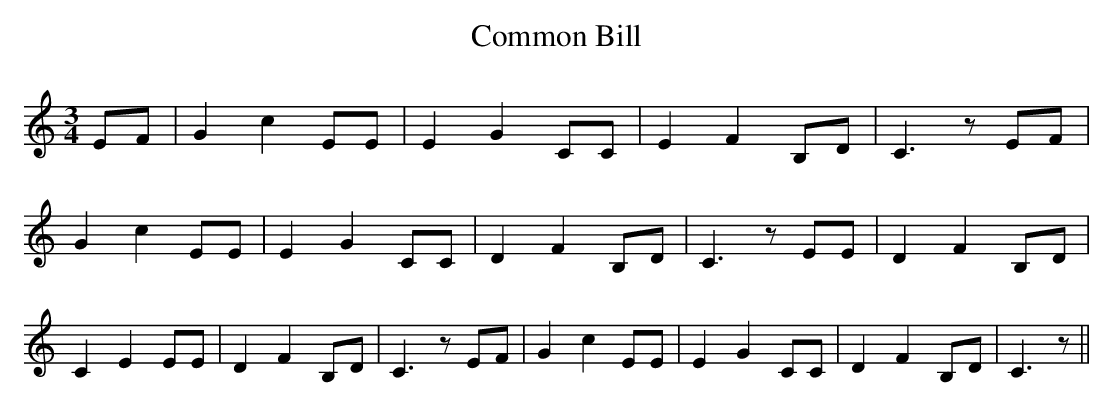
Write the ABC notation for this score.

X:1
T:Common Bill
M:3/4
L:1/8
K:C
 EF| G2 c2 EE| E2 G2 CC| E2 F2 B,D| C3 z EF| G2 c2 EE| E2 G2 CC| D2 F2 B,D|\
 C3 z EE| D2 F2 B,D| C2 E2 EE| D2 F2 B,D| C3 z EF| G2 c2 EE| E2 G2 CC|\
 D2 F2 B,D| C3 z||
